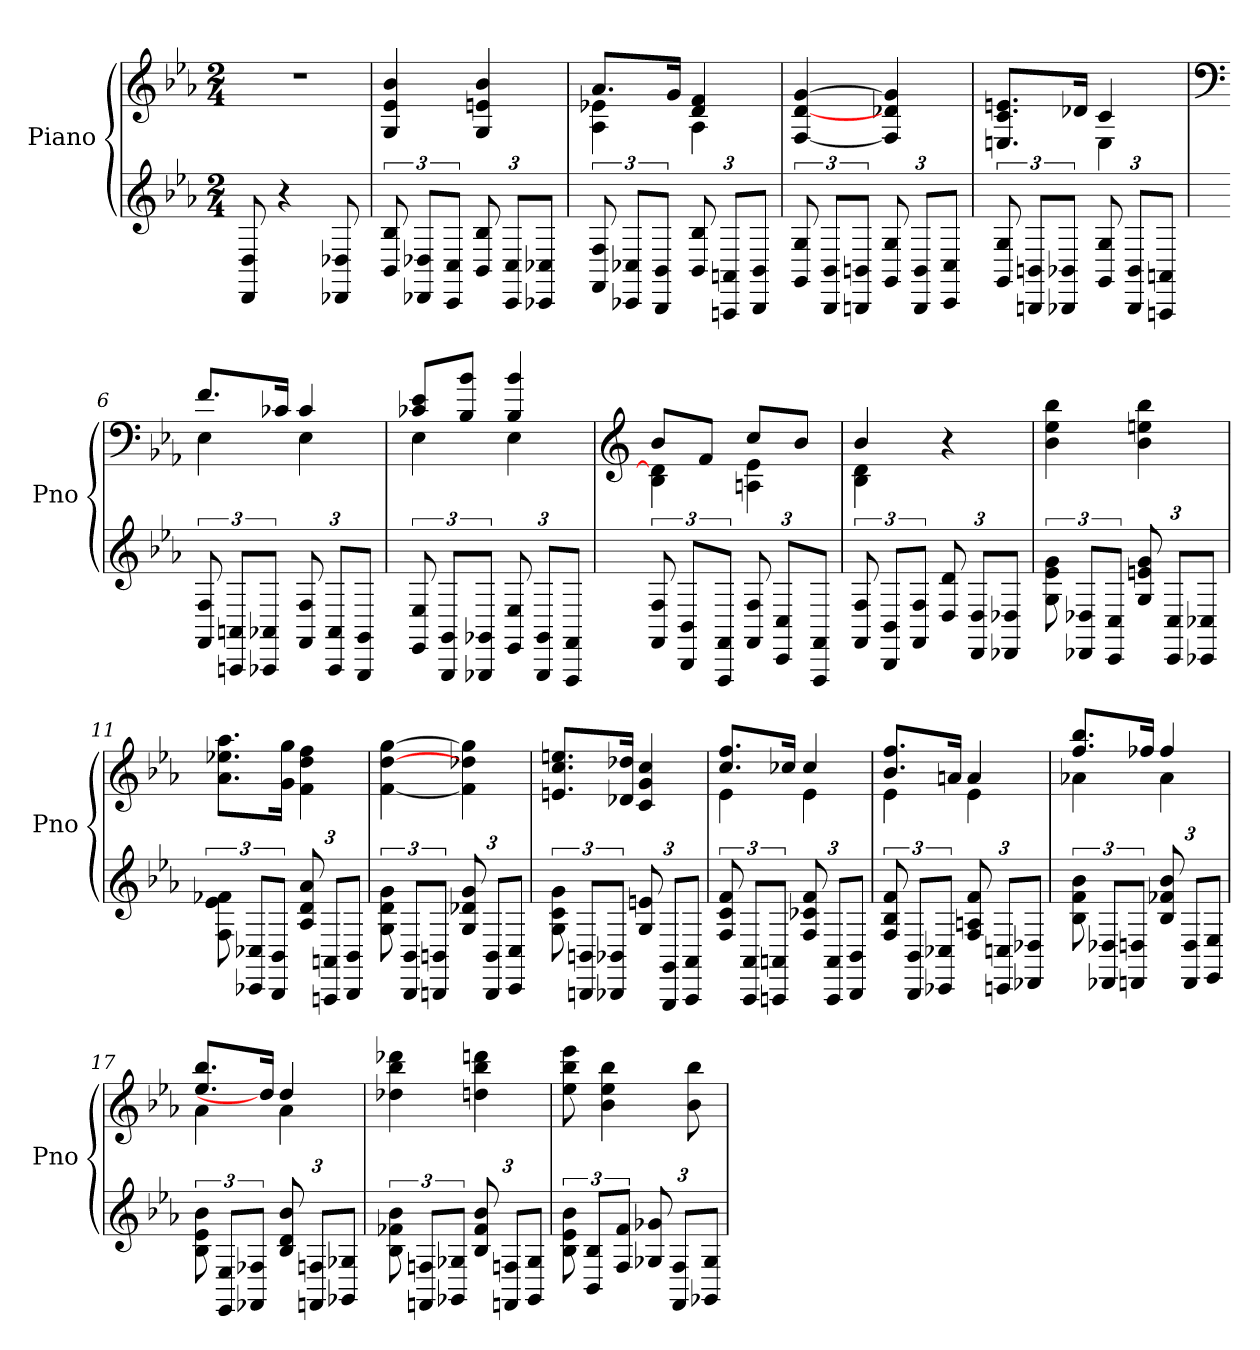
**kern	**kern
*part2	*part1
*staff2	*staff1
*I"Piano	*I"Piano
*I'Pno	*I'Pno
*clefG2	*clefG2
*k[b-e-a-]	*k[b-e-a-]
*M2/4	*M2/4
=1	=1
8DD/ 8D/	2r
4r	.
8DD-X/ 8D-X/	.
=2	=2
12BB-/ 12B-/	4G/ 4e-/ 4b-/
12DD-X/ 12D-X/L	.
12CC/ 12C/J	.
*Xbrackettup	*
12BB-/ 12B-/	4G/ 4en/ 4b-/
12CC/ 12C/L	.
12CC-X/ 12C-X/J	.
=3	=3
*brackettup	*
*	*^
12FF/ 12F/	8.a-/L	4A-\ 4e-X\
12CC-X/ 12C-X/L	.	.
12BBB-/ 12BB-/J	.	.
.	16g/Jk	.
*Xbrackettup	*	*
12BB-/ 12B-/	4d/ 4f/	4A-\
12AAAn/ 12AAn/L	.	.
12BBB-/ 12BB-/J	.	.
*	*v	*v
=4	=4
*brackettup	*
12GG/ 12G/	[4F/ [4d/ [4g/
12BBB-/ 12BB-/L	.
12BBBn/ 12BBn/J	.
*Xbrackettup	*
12GG/ 12G/	4F/] 4d-X/ 4g/]
12BBB/ 12BB/L	.
12CC/ 12C/J	.
!!LO:PB:g=z
=5	=5
*brackettup	*
*	*^
12GG/ 12G/	8.En/ 8.c/ 8.en/L	4ryy
12BBBn/ 12BBn/L	.	.
12BBB-X/ 12BB-X/J	.	.
.	16d-X/Jk	.
*Xbrackettup	*	*
12GG/ 12G/	4c/	4E\
12BBB-/ 12BB-/L	.	.
12AAAn/ 12AAn/J	.	.
=6	=6	=6
*	*clefF4	*
*brackettup	*	*
12FF/ 12F/	8.f/L	4E-\
12AAAn/ 12AAn/L	.	.
12AAA-X/ 12AA-X/J	.	.
.	16c-X/Jk	.
*Xbrackettup	*	*
12FF/ 12F/	4c-/	4E-\
12AAA-/ 12AA-/L	.	.
12GGG/ 12GG/J	.	.
=7	=7	=7
*brackettup	*	*
12EE-/ 12E-/	8c-X/ 8e-/L	4E-\
12GGG/ 12GG/L	.	.
.	8B-/ 8b-/J	.
12GGG-X/ 12GG-X/J	.	.
*Xbrackettup	*	*
12EE-/ 12E-/	4B-/ 4b-/	4E-\
12GGG-/ 12GG-/L	.	.
12FFF/ 12FF/J	.	.
=8	=8	=8
*	*clefG2	*
*brackettup	*	*
12FF/ 12F/	8b-/L	4B-\ 4d\]
12BBB-/ 12BB-/L	.	.
.	8f/J	.
12FFF/ 12FF/J	.	.
*Xbrackettup	*	*
12FF/ 12F/	8cc/L	4An\ 4e-\
12CC/ 12C/L	.	.
.	8b-/J	.
12FFF/ 12FF/J	.	.
!!LO:LB:g=z	!!
=9	=9	=9
*brackettup	*	*
12FF/ 12F/	4b-/	4B-\ 4d\
12BBB-/ 12BB-/L	.	.
12FF/ 12F/J	.	.
*Xbrackettup	*	*
12D/ 12d/	4r	4ryy
12DD/ 12D/L	.	.
12DD-X/ 12D-X/J	.	.
*	*v	*v
=10	=10
*brackettup	*
12G\ 12e-\ 12g\	4b-\ 4ee-\ 4bb-\
12DD-X/ 12D-X/L	.
12CC/ 12C/J	.
*Xbrackettup	*
12G/ 12en/ 12g/	4b-\ 4een\ 4bb-\
12CC/ 12C/L	.
12CC-X/ 12C-X/J	.
=11	=11
*brackettup	*
12F\ 12e-\ 12f-X\	8.a-\ 8.ee-X\ 8.aa-\L
12CC-X/ 12C-X/L	.
12BBB-/ 12BB-/J	.
.	16g\ 16gg\Jk
*Xbrackettup	*
12A-/ 12d/ 12a-/	4f\ 4dd\ 4ff\
12AAAn/ 12AAn/L	.
12BBB-/ 12BB-/J	.
=12	=12
*brackettup	*
12G\ 12d\ 12g\	[4f\ [4dd\ [4gg\
12BBB-/ 12BB-/L	.
12BBBn/ 12BBn/J	.
*Xbrackettup	*
12G/ 12d-X/ 12g/	4f\] 4dd-X\ 4gg\]
12BBB/ 12BB/L	.
12CC/ 12C/J	.
!!LO:LB:g=z
=13	=13
*brackettup	*
12G\ 12c\ 12g\	8.en/ 8.cc/ 8.een/L
12BBBn/ 12BBn/L	.
12BBB-X/ 12BB-X/J	.
.	16d-X/ 16dd-X/Jk
*Xbrackettup	*
12G/ 12en/	4c/ 4g/ 4cc/
12GGG/ 12GG/L	.
12AAA-/ 12AA-/J	.
=14	=14
*brackettup	*
*	*^
12F/ 12c/ 12f/	8.cc/ 8.ff/L	4e-\
12AAA-/ 12AA-/L	.	.
12AAAn/ 12AAn/J	.	.
.	16cc-X/Jk	.
*Xbrackettup	*	*
12F/ 12c-X/ 12f/	4cc-/	4e-\
12AAA/ 12AA/L	.	.
12BBB-/ 12BB-/J	.	.
=15	=15	=15
*brackettup	*	*
12F/ 12B-/ 12f/	8.b-/ 8.ff/L	4e-\
12BBB-/ 12BB-/L	.	.
12CC-X/ 12C-X/J	.	.
.	16an/Jk	.
*Xbrackettup	*	*
12F/ 12An/ 12f/	4a/	4e-\
12CCn/ 12Cn/L	.	.
12DD-X/ 12D-X/J	.	.
=16	=16	=16
*brackettup	*	*
12B-\ 12f\ 12b-\	8.ff/ 8.bb-/L	4a-X\
12DD-X/ 12D-X/L	.	.
12DDn/ 12Dn/J	.	.
.	16ff-X/Jk	.
*Xbrackettup	*	*
12B-/ 12f-X/ 12b-/	4ff-/	4a-\
12DD/ 12D/L	.	.
12EE-/ 12E-/J	.	.
!!LO:LB:g=z	!!
=17	=17	=17
*brackettup	*	*
12B-\ 12e-\ 12b-\	8.ee-/ 8.bb-/L	4a-\
12EE-/ 12E-/L	.	.
12FF-X/ 12F-X/J	.	.
.	16dd/Jk]	.
*Xbrackettup	*	*
12B-/ 12d/ 12b-/	4dd/	4a-\
12FFn/ 12Fn/L	.	.
12GG-X/ 12G-X/J	.	.
*	*v	*v
=18	=18
*brackettup	*
12B-\ 12f-X\ 12b-\	4dd-X\ 4bb-\ 4ddd-X\
12FFn/ 12Fn/L	.
12GG-X/ 12G-X/J	.
*Xbrackettup	*
12B-/ 12f-/ 12b-/	4ddn\ 4bb-\ 4dddn\
12FFn/ 12Fn/L	.
12GG-/ 12G-/J	.
=19	=19
*brackettup	*
12B-\ 12e-\ 12b-\	8ee-\ 8bb-\ 8eee-\
12BB-/ 12B-/L	.
.	4b-\ 4ee-\ 4bb-\
12F/ 12f/J	.
*Xbrackettup	*
12G-X/ 12g-X/	.
12FF/ 12F/L	.
.	8b-\ 8bb-\
12GG-X/ 12G-/J	.
=	=
*-	*-
